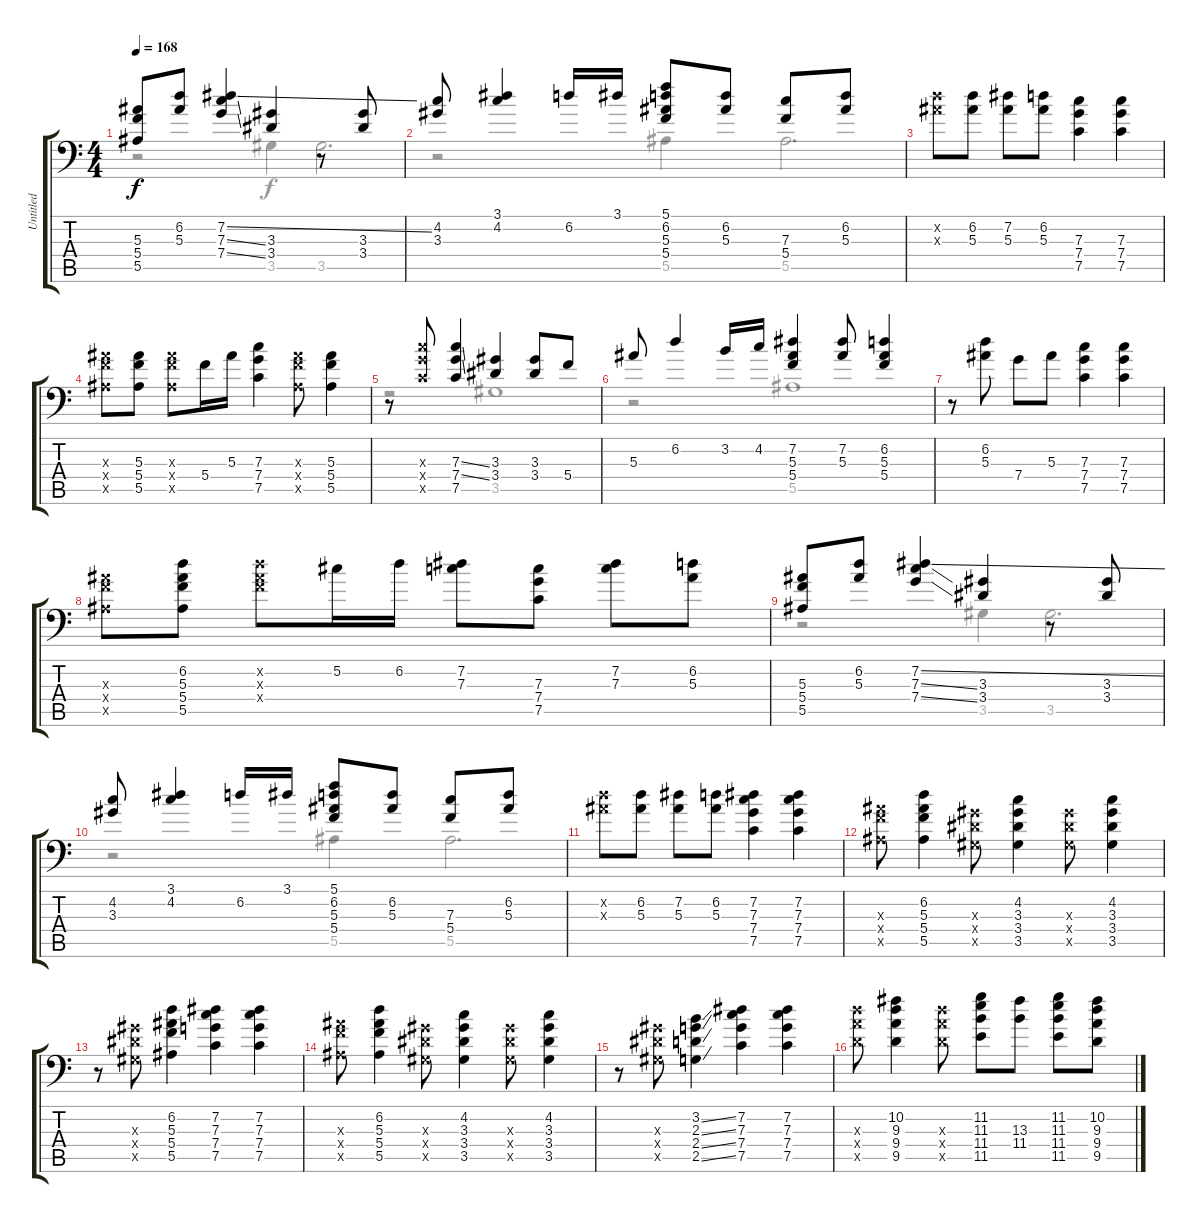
\track ("Untitled" "Untitled") {instrument acousticguitarnylon}
\staff {score tabs}
\tuning (C4 Ab3 F3 C3 F2 Bb1) {hide}
\voice
\ts (4 4)
\tempo 168
\clef f4
\ks c
(5.3 5.4 5.5).8{dy f} (6.2 5.3).8 (7.2{ss} 7.3{ss} 7.4{ss}).4 (3.3 3.4).4 r.8 (3.3 3.4).8 |
(4.2 3.3).8 (3.1 4.2).4 6.2.16 3.1.16 (5.1 6.2 5.3 5.4).8 (6.2 5.3).8 (7.3 5.4).8 (6.2 5.3).8 |
(6.2{x} 5.3{x}).8 (6.2 5.3).8 (7.2 5.3).8 (6.2 5.3).8 (7.3 7.4 7.5).4 (7.3 7.4 7.5).4 |
(5.3{x} 5.4{x} 5.5{x}).8 (5.3 5.4 5.5).8 (5.3{x} 5.4{x} 5.5{x}).8 5.4.16 5.3.16 (7.3 7.4 7.5).4 (5.3{x} 5.4{x} 5.5{x}).8 (5.3 5.4 5.5).4 |
r.8 (7.3{x} 7.4{x} 7.5{x}).8 (7.3{ss} 7.4{ss} 7.5).4 (3.3 3.4).4 (3.3 3.4).8 5.4.8 |
5.3.8 6.2.4 3.2.16 4.2.16 (7.2 5.3 5.4).4 (7.2 5.3).8 (6.2 5.3 5.4).4 |
r.8 (6.2 5.3).8 7.4.8 5.3.8 (7.3 7.4 7.5).4 (7.3 7.4 7.5).4 |
(5.3{x} 5.4{x} 5.5{x}).8 (6.2 5.3 5.4 5.5).8 (6.2{x} 5.3{x} 5.4{x}).8 5.2.16 6.2.16 (7.2 7.3).8 (7.3 7.4 7.5).8 (7.2 7.3).8 (6.2 5.3).8 |
(5.3 5.4 5.5).8 (6.2 5.3).8 (7.2{ss} 7.3{ss} 7.4{ss}).4 (3.3 3.4).4 r.8 (3.3 3.4).8 |
(4.2 3.3).8 (3.1 4.2).4 6.2.16 3.1.16 (5.1 6.2 5.3 5.4).8 (6.2 5.3).8 (7.3 5.4).8 (6.2 5.3).8 |
(6.2{x} 5.3{x}).8 (6.2 5.3).8 (7.2 5.3).8 (6.2 5.3).8 (7.2 7.3 7.4 7.5).4 (7.2 7.3 7.4 7.5).4 |
(5.3{x} 5.4{x} 5.5{x}).8 (6.2 5.3 5.4 5.5).4 (3.3{x} 3.4{x} 3.5{x}).8 (4.2 3.3 3.4 3.5).4 (3.3{x} 3.4{x} 3.5{x}).8 (4.2 3.3 3.4 3.5).4 |
r.8 (3.3{x} 3.4{x} 3.5{x}).8 (6.2 5.3 5.4 5.5).4 (7.2 7.3 7.4 7.5).4 (7.2 7.3 7.4 7.5).4 |
(5.3{x} 5.4{x} 5.5{x}).8 (6.2 5.3 5.4 5.5).4 (3.3{x} 3.4{x} 3.5{x}).8 (4.2 3.3 3.4 3.5).4 (3.3{x} 3.4{x} 3.5{x}).8 (4.2 3.3 3.4 3.5).4 |
r.8 (3.3{x} 3.4{x} 3.5{x}).8 (3.2{ss} 2.3{ss} 2.4{ss} 2.5{ss}).4 (7.2 7.3 7.4 7.5).4 (7.2 7.3 7.4 7.5).4 |
(9.3{x} 9.4{x} 9.5{x}).8 (10.2 9.3 9.4 9.5).4 (9.3{x} 9.4{x} 9.5{x}).8 (11.2 11.3 11.4 11.5).8 (13.3 11.4).8 (11.2 11.3 11.4 11.5).8 (10.2 9.3 9.4 9.5).8
\voice
\clef f4
\ottava regular
\simile none
\ks c
r.2{dy f} 3.5.4 3.5.2{d} |
r.2 5.5.4 5.5.2{d} |
|
|
r.2 3.5.1 |
r.2 5.5.1 |
|
|
r.2 3.5.4 3.5.2{d} |
r.2 5.5.4 5.5.2{d} |
|
|
|
|
|
